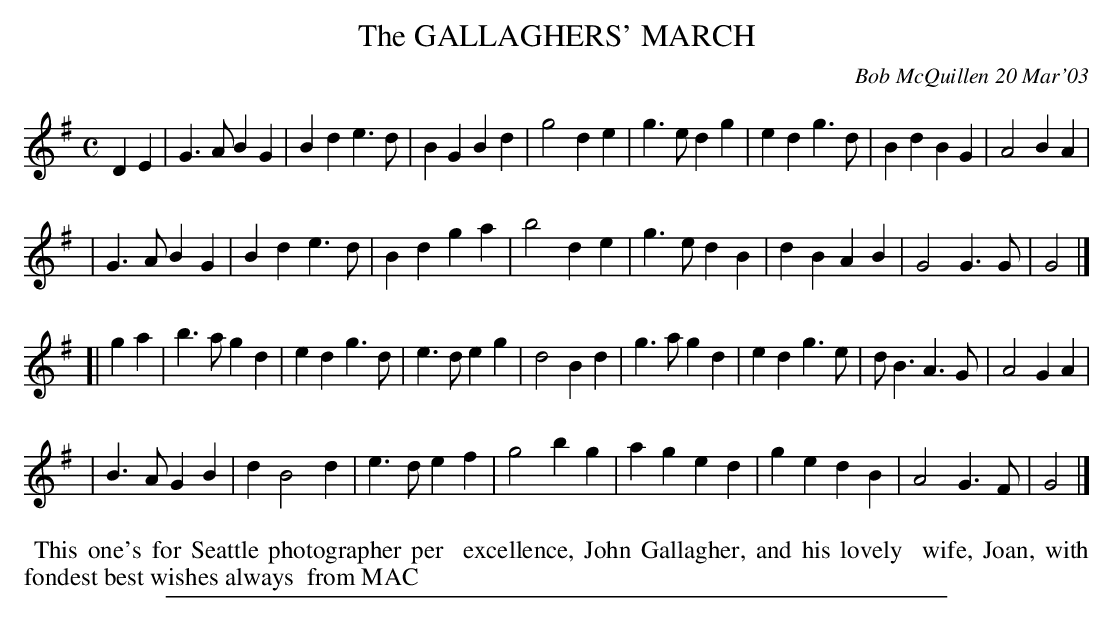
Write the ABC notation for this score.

X:1
T: The GALLAGHERS' MARCH
C: Bob McQuillen 20 Mar'03
M: C
L: 1/4
K: G
DE \
| G>A BG | Bd e>d | BG Bd | g2 de | g>e dg | ed g>d | Bd BG  | A2 BA |
| G>A BG | Bd e>d | Bd ga | b2 de | g>e dB | dB AB  | G2 G>G | G2 |]
[| ga \
| b>a gd | ed g>d | e>d eg | d2 Bd | g>a gd | ed g>e | d<B A>G | A2 GA |
| B>A GB | d B2 d | e>d ef | g2 bg | ag  ed | ge dB  | A2  G>F | G2 |]
